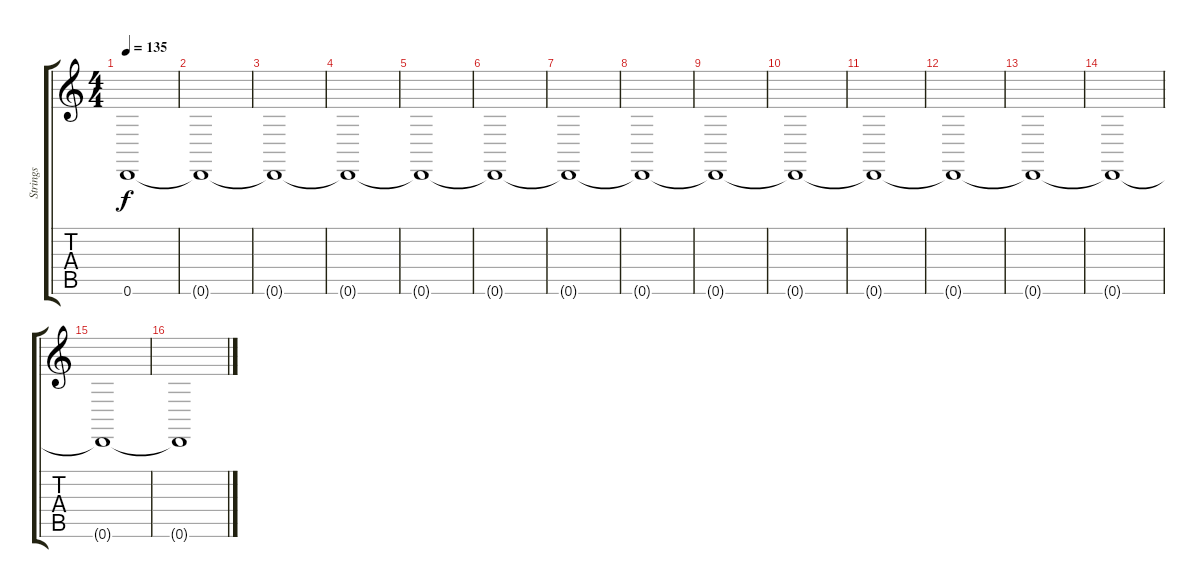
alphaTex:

\track ("Strings" "Strings") {instrument tremolostrings}
\staff {score tabs}
\tuning (E4 B3 G3 D3 A2 D2) {hide}
\ts (4 4)
\tempo 135
\clef g2
\ks c
0.6.1{dy f instrument tremolostrings} |
0.6{t}.1 |
0.6{t}.1 |
0.6{t}.1 |
0.6{t}.1 |
0.6{t}.1 |
0.6{t}.1 |
0.6{t}.1 |
0.6{t}.1 |
0.6{t}.1 |
0.6{t}.1 |
0.6{t}.1 |
0.6{t}.1 |
0.6{t}.1 |
0.6{t}.1 |
0.6{t}.1
